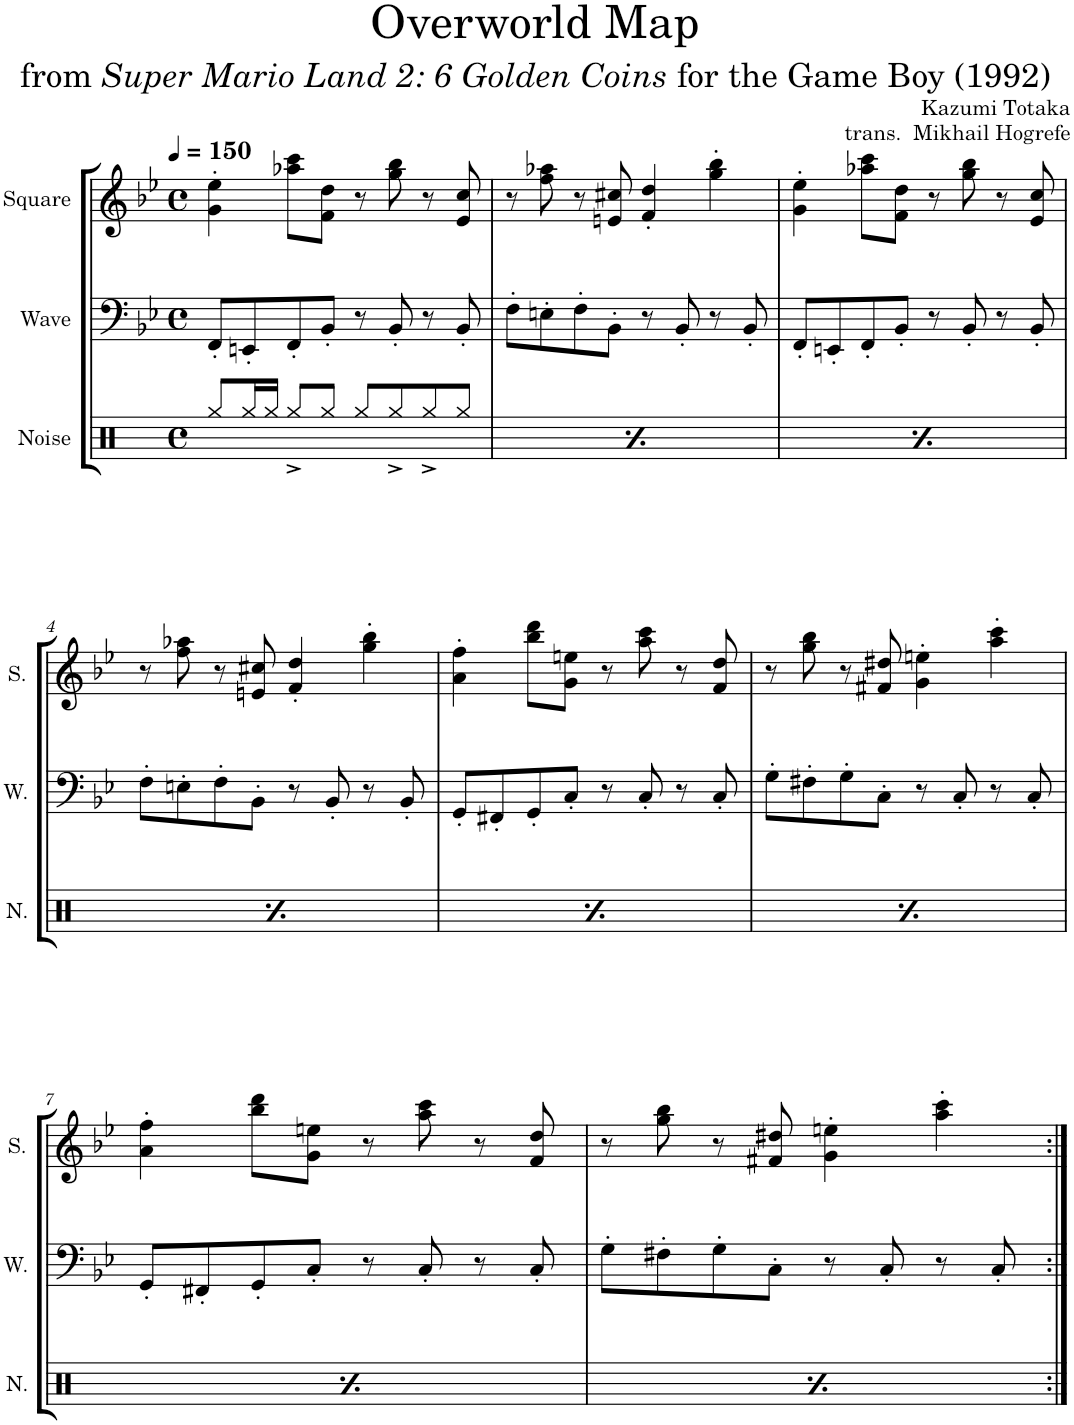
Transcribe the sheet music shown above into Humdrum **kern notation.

**kern	**kern	**kern
*part3	*part2	*part1
*staff3	*staff2	*staff1
*I"Noise	*I"Wave	*I"Square
*I'N.	*I'W.	*I'S.
*clefX	*clefF4	*clefG2
*k[]	*k[b-e-]	*k[b-e-]
*M4/4	*M4/4	*M4/4
*met(c)	*met(c)	*met(c)
*MM150	*MM150	*MM150
=1	=1	=1
8Rgg/L	8FF'/L	4g\' 4ee-\'
16Rgg/L	8EEn'/	.
16Rgg/JJ	.	.
8Rgg^/L	8FF'/	8aa-X\ 8ccc\L
8Rgg/J	8BB-'/J	8f\ 8dd\J
8Rgg/L	8r	8r
8Rgg^/	8BB-'/	8gg\ 8bb-\
8Rgg^/	8r	8r
8Rgg/J	8BB-'/	8e-/ 8cc/
=2	=2	=2
8Rgg/L	8F'\L	8r
16Rgg/L	8En'\	8ff\ 8aa-X\
16Rgg/JJ	.	.
8Rgg^/L	8F'\	8r
8Rgg/J	8BB-'\J	8en/ 8cc#X/
8Rgg/L	8r	4f/' 4dd/'
8Rgg^/	8BB-'/	.
8Rgg^/	8r	4gg\' 4bb-\'
8Rgg/J	8BB-'/	.
=3	=3	=3
8Rgg/L	8FF'/L	4g\' 4ee-\'
16Rgg/L	8EEn'/	.
16Rgg/JJ	.	.
8Rgg^/L	8FF'/	8aa-X\ 8ccc\L
8Rgg/J	8BB-'/J	8f\ 8dd\J
8Rgg/L	8r	8r
8Rgg^/	8BB-'/	8gg\ 8bb-\
8Rgg^/	8r	8r
8Rgg/J	8BB-'/	8e-/ 8cc/
!!LO:LB:g=z
=4	=4	=4
8Rgg/L	8F'\L	8r
16Rgg/L	8En'\	8ff\ 8aa-X\
16Rgg/JJ	.	.
8Rgg^/L	8F'\	8r
8Rgg/J	8BB-'\J	8en/ 8cc#X/
8Rgg/L	8r	4f/' 4dd/'
8Rgg^/	8BB-'/	.
8Rgg^/	8r	4gg\' 4bb-\'
8Rgg/J	8BB-'/	.
=5	=5	=5
8Rgg/L	8GG'/L	4a\' 4ff\'
16Rgg/L	8FF#X'/	.
16Rgg/JJ	.	.
8Rgg^/L	8GG'/	8bb-\ 8ddd\L
8Rgg/J	8C'/J	8g\ 8een\J
8Rgg/L	8r	8r
8Rgg^/	8C'/	8aa\ 8ccc\
8Rgg^/	8r	8r
8Rgg/J	8C'/	8f/ 8dd/
=6	=6	=6
8Rgg/L	8G'\L	8r
16Rgg/L	8F#X'\	8gg\ 8bb-\
16Rgg/JJ	.	.
8Rgg^/L	8G'\	8r
8Rgg/J	8C'\J	8f#X/ 8dd#X/
8Rgg/L	8r	4g\' 4een\'
8Rgg^/	8C'/	.
8Rgg^/	8r	4aa\' 4ccc\'
8Rgg/J	8C'/	.
!!LO:LB:g=z
=7	=7	=7
8Rgg/L	8GG'/L	4a\' 4ff\'
16Rgg/L	8FF#X'/	.
16Rgg/JJ	.	.
8Rgg^/L	8GG'/	8bb-\ 8ddd\L
8Rgg/J	8C'/J	8g\ 8een\J
8Rgg/L	8r	8r
8Rgg^/	8C'/	8aa\ 8ccc\
8Rgg^/	8r	8r
8Rgg/J	8C'/	8f/ 8dd/
=8	=8	=8
8Rgg/L	8G'\L	8r
16Rgg/L	8F#X'\	8gg\ 8bb-\
16Rgg/JJ	.	.
8Rgg^/L	8G'\	8r
8Rgg/J	8C'\J	8f#X/ 8dd#X/
8Rgg/L	8r	4g\' 4een\'
8Rgg^/	8C'/	.
8Rgg^/	8r	4aa\' 4ccc\'
8Rgg/J	8C'/	.
=:|!	=:|!	=:|!
*-	*-	*-
